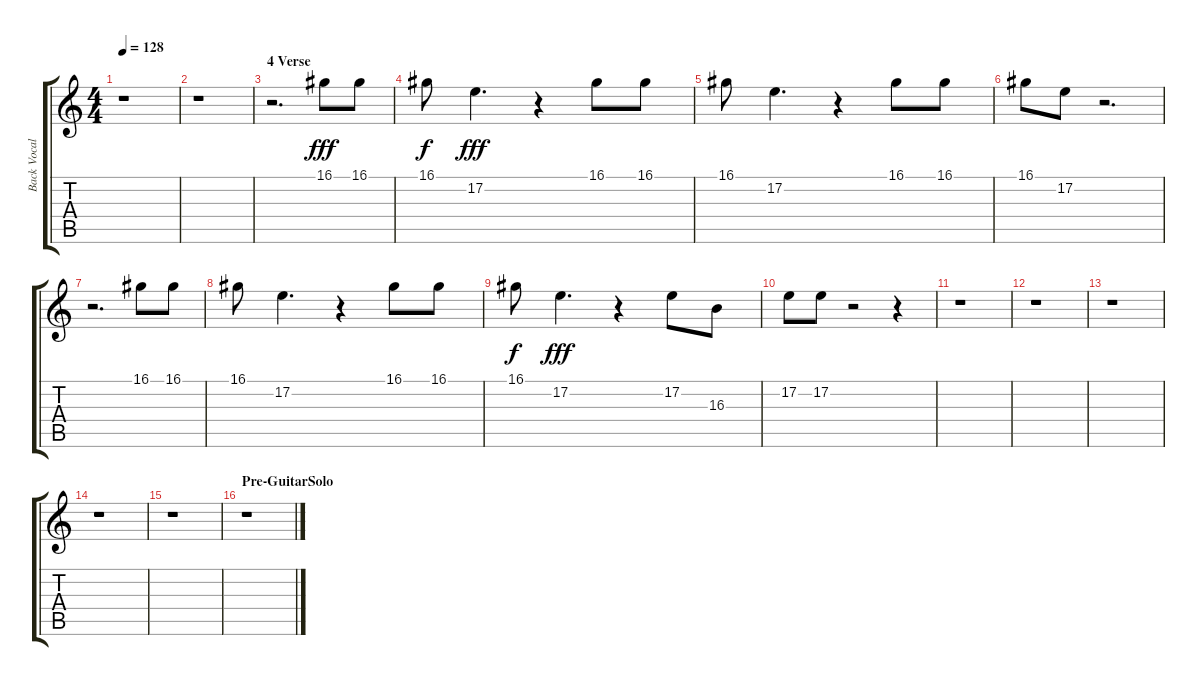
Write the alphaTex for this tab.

\track ("Back Vocals" "Back Vocal") {instrument lead2sawtooth}
\staff {score tabs}
\tuning (E4 B3 G3 D3 A2 E2) {hide}
\ts (4 4)
\tempo 128
\clef g2
\ks c
r.1{dy fff} |
r.1 |
\section ("" "4 Verse")
r.2{d} 16.1.8 16.1.8 |
16.1.8{dy f} 17.2.4{d dy fff} r.4 16.1.8 16.1.8 |
16.1.8 17.2.4{d} r.4 16.1.8 16.1.8 |
16.1.8 17.2.8 r.2{d} |
r.2{d} 16.1.8 16.1.8 |
16.1.8 17.2.4{d} r.4 16.1.8 16.1.8 |
16.1.8{dy f} 17.2.4{d dy fff} r.4 17.2.8 16.3.8 |
17.2.8 17.2.8 r.2 r.4 |
r.1 |
r.1 |
r.1 |
r.1 |
r.1 |
\section ("" "Pre-GuitarSolo")
r.1
